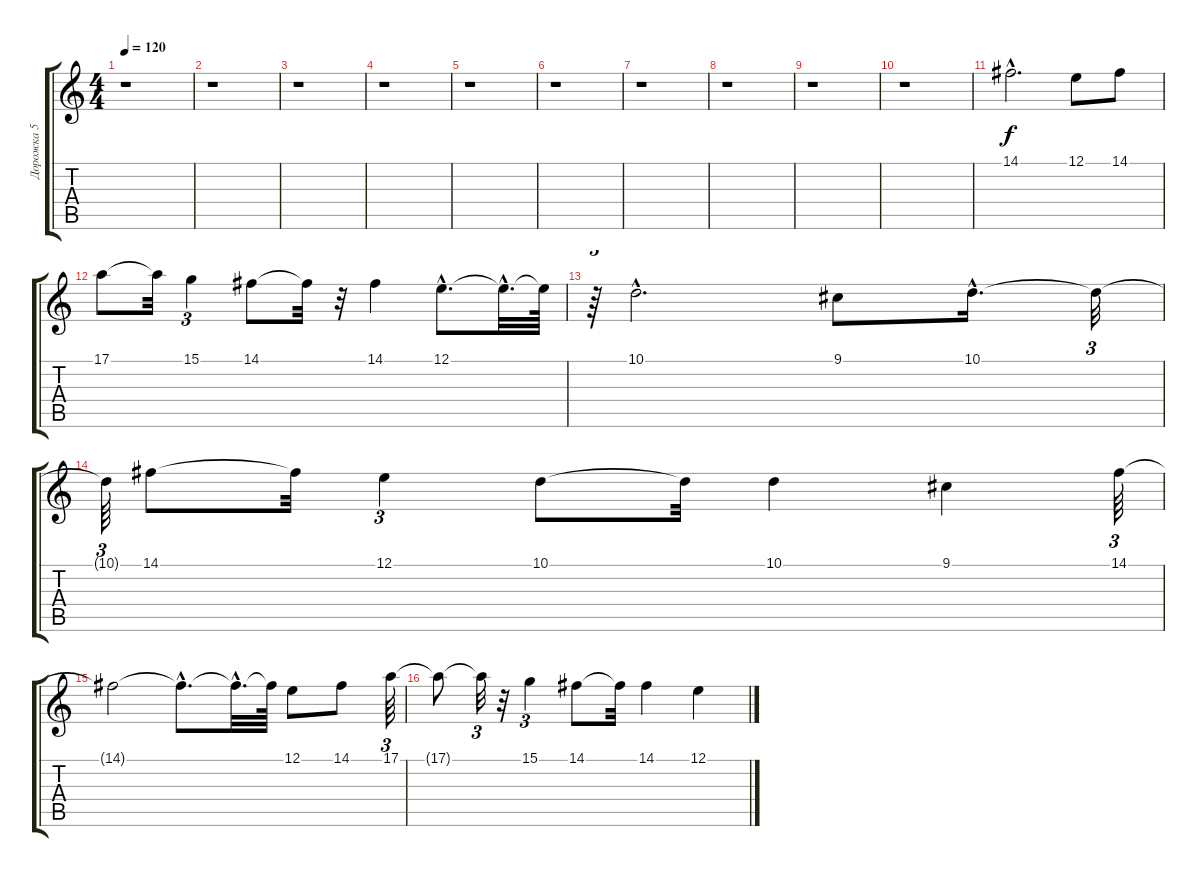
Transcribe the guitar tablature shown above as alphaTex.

\track ("Дорожка 5" "Дорожка 5") {instrument drawbarorgan}
\staff {score tabs}
\tuning (E4 B3 G3 D3 A2 E2) {hide}
\ts (4 4)
\tempo 120
\clef g2
\ks c
r.1{dy f} |
r.1 |
r.1 |
r.1 |
r.1 |
r.1 |
r.1 |
r.1 |
r.1 |
r.1 |
14.1{hac}.2{d} 12.1.8 14.1.8 |
17.1.8 17.1{t}.32 15.1.4{tu (3 2)} 14.1.8 14.1{t}.32 r.32 14.1.4 12.1{hac}.8{d} 12.1{hac t}.32{d} 12.1{t}.64 |
r.64{tu (3 2)} 10.1{hac}.2{d} 9.1.8 10.1{hac}.16{d} 10.1{t}.32{tu (3 2)} |
10.1{t}.64{tu (3 2)} 14.1.8 14.1{t}.32 12.1.4{tu (3 2)} 10.1.8 10.1{t}.32 10.1.4 9.1.4 14.1.64{tu (3 2)} |
14.1{t}.2 14.1{hac t}.8{d} 14.1{hac t}.32{d} 14.1{t}.64 12.1.8 14.1.8 17.1.64{tu (3 2)} |
17.1{t}.8 17.1{t}.32{tu (3 2)} r.32 15.1.4{tu (3 2)} 14.1.8 14.1{t}.32 14.1.4 12.1.4
